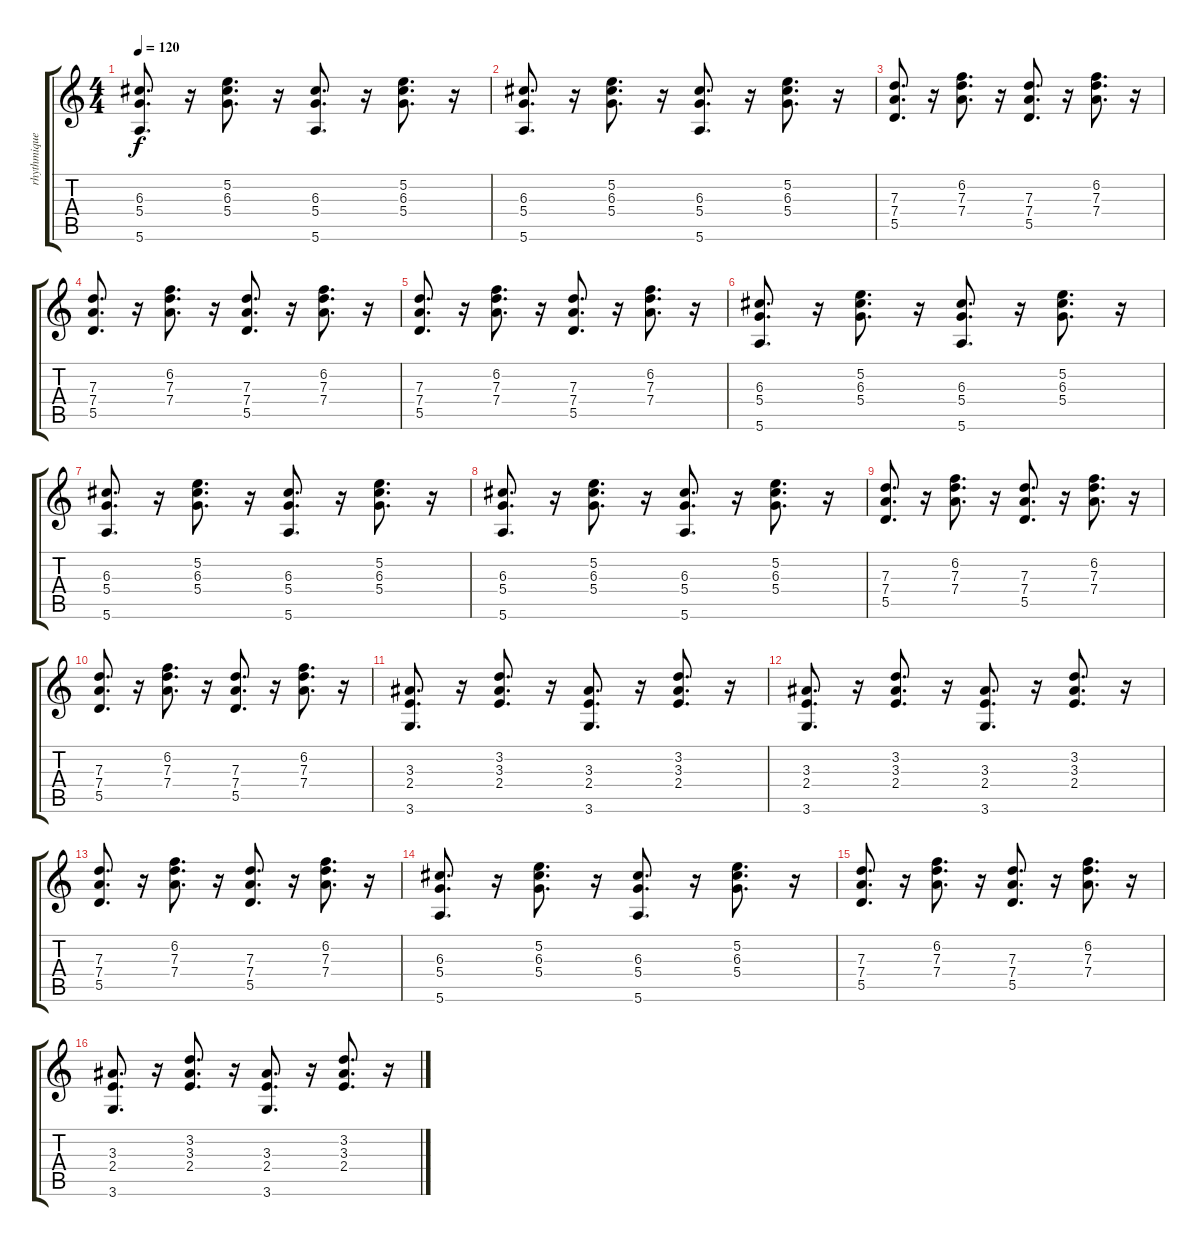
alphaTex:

\track ("rhythmique" "rhythmique") {instrument acousticguitarsteel}
\staff {score tabs}
\tuning (E4 B3 G3 D3 A2 E2) {hide}
\ts (4 4)
\tempo 120
\clef g2
\ks c
(6.3 5.4 5.6).8{d dy f} r.16 (5.2 6.3 5.4).8{d} r.16 (6.3 5.4 5.6).8{d} r.16 (5.2 6.3 5.4).8{d} r.16 |
(6.3 5.4 5.6).8{d} r.16 (5.2 6.3 5.4).8{d} r.16 (6.3 5.4 5.6).8{d} r.16 (5.2 6.3 5.4).8{d} r.16 |
(7.3 7.4 5.5).8{d} r.16 (6.2 7.3 7.4).8{d} r.16 (7.3 7.4 5.5).8{d} r.16 (6.2 7.3 7.4).8{d} r.16 |
(7.3 7.4 5.5).8{d} r.16 (6.2 7.3 7.4).8{d} r.16 (7.3 7.4 5.5).8{d} r.16 (6.2 7.3 7.4).8{d} r.16 |
(7.3 7.4 5.5).8{d} r.16 (6.2 7.3 7.4).8{d} r.16 (7.3 7.4 5.5).8{d} r.16 (6.2 7.3 7.4).8{d} r.16 |
(6.3 5.4 5.6).8{d} r.16 (5.2 6.3 5.4).8{d} r.16 (6.3 5.4 5.6).8{d} r.16 (5.2 6.3 5.4).8{d} r.16 |
(6.3 5.4 5.6).8{d} r.16 (5.2 6.3 5.4).8{d} r.16 (6.3 5.4 5.6).8{d} r.16 (5.2 6.3 5.4).8{d} r.16 |
(6.3 5.4 5.6).8{d} r.16 (5.2 6.3 5.4).8{d} r.16 (6.3 5.4 5.6).8{d} r.16 (5.2 6.3 5.4).8{d} r.16 |
(7.3 7.4 5.5).8{d} r.16 (6.2 7.3 7.4).8{d} r.16 (7.3 7.4 5.5).8{d} r.16 (6.2 7.3 7.4).8{d} r.16 |
(7.3 7.4 5.5).8{d} r.16 (6.2 7.3 7.4).8{d} r.16 (7.3 7.4 5.5).8{d} r.16 (6.2 7.3 7.4).8{d} r.16 |
(3.3 2.4 3.6).8{d} r.16 (3.2 3.3 2.4).8{d} r.16 (3.3 2.4 3.6).8{d} r.16 (3.2 3.3 2.4).8{d} r.16 |
(3.3 2.4 3.6).8{d} r.16 (3.2 3.3 2.4).8{d} r.16 (3.3 2.4 3.6).8{d} r.16 (3.2 3.3 2.4).8{d} r.16 |
(7.3 7.4 5.5).8{d} r.16 (6.2 7.3 7.4).8{d} r.16 (7.3 7.4 5.5).8{d} r.16 (6.2 7.3 7.4).8{d} r.16 |
(6.3 5.4 5.6).8{d} r.16 (5.2 6.3 5.4).8{d} r.16 (6.3 5.4 5.6).8{d} r.16 (5.2 6.3 5.4).8{d} r.16 |
(7.3 7.4 5.5).8{d} r.16 (6.2 7.3 7.4).8{d} r.16 (7.3 7.4 5.5).8{d} r.16 (6.2 7.3 7.4).8{d} r.16 |
(3.3 2.4 3.6).8{d} r.16 (3.2 3.3 2.4).8{d} r.16 (3.3 2.4 3.6).8{d} r.16 (3.2 3.3 2.4).8{d} r.16
